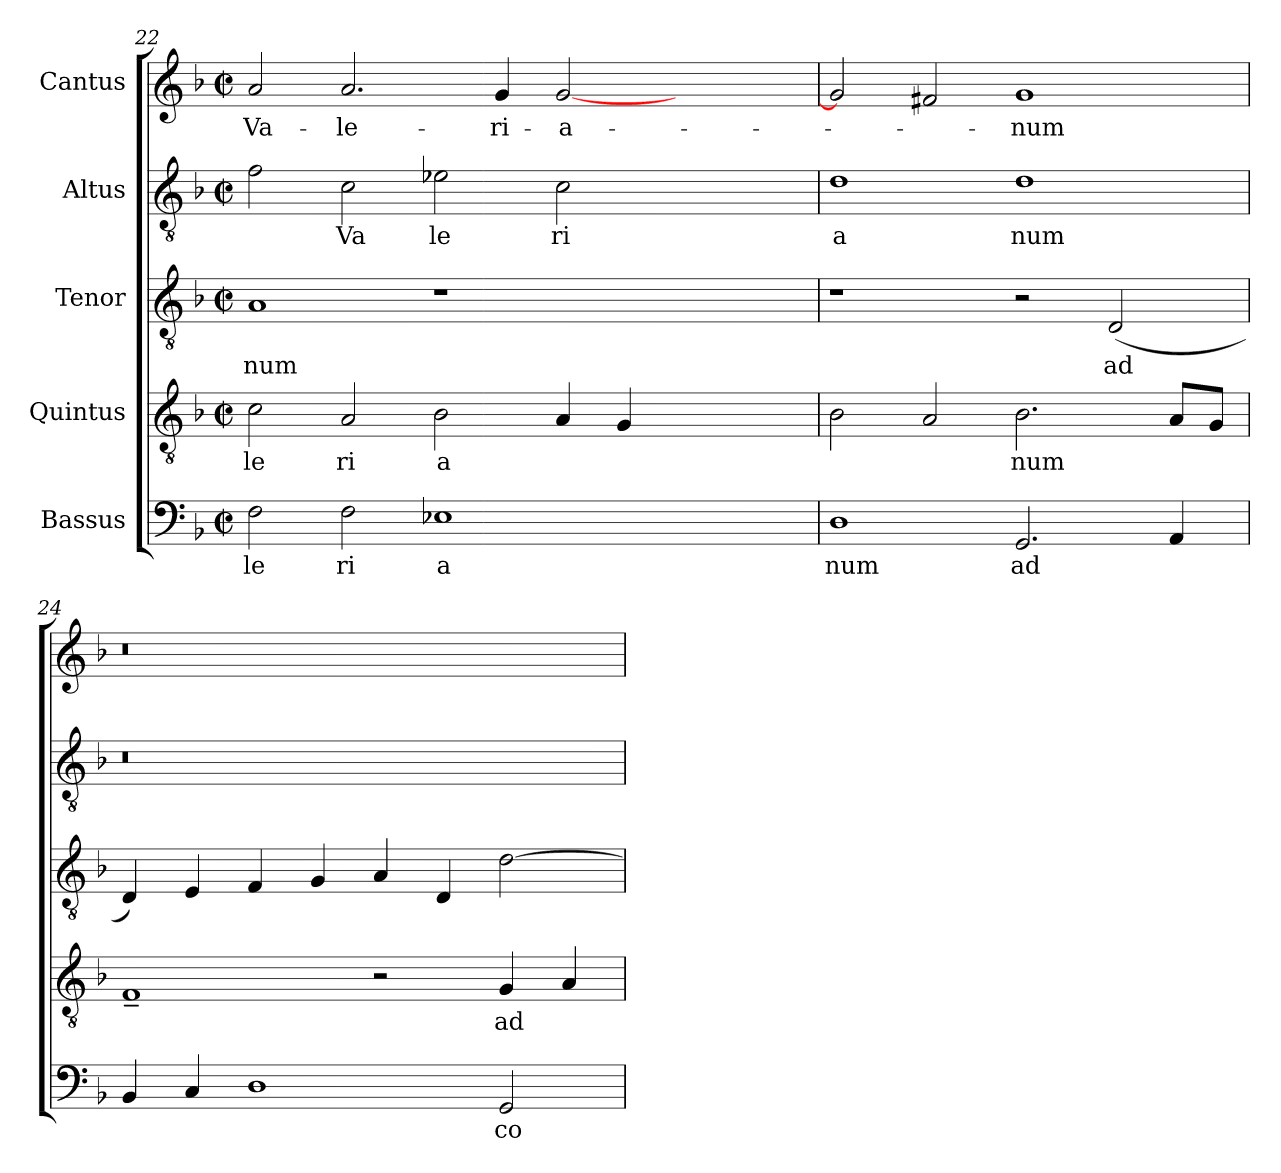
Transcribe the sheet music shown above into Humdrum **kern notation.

**kern	**text	**kern	**text	**kern	**text	**kern	**text	**kern	**text
*part5	*part5	*part4	*part4	*part3	*part3	*part2	*part2	*part1	*part1
*staff5	*staff5	*staff4	*staff4	*staff3	*staff3	*staff2	*staff2	*staff1	*staff1
*I"Bassus	*	*I"Quintus	*	*I"Tenor	*	*I"Altus	*	*I"Cantus	*
*clefF4	*	*clefGv2	*	*clefGv2	*	*clefGv2	*	*clefG2	*
*k[b-]	*	*k[b-]	*	*k[b-]	*	*k[b-]	*	*k[b-]	*
*F:	*	*F:	*	*F:	*	*F:	*	*F:	*
*M2/2	*	*M2/2	*	*M2/2	*	*M2/2	*	*M2/2	*
*met(c|)	*	*met(c|)	*	*met(c|)	*	*met(c|)	*	*met(c|)	*
=22	=22	=22	=22	=22	=22	=22	=22	=22	=22
!	!LO:LY:b:cj	!	!LO:LY:b:cj	!	!LO:LY:b:cj	!	!	!	!LO:LY:b:cj
2F\	le	2c\	le	1A	num	2f\	.	2a/	Va-
!	!LO:LY:b:cj	!	!LO:LY:b:cj	!	!	!	!LO:LY:b:cj	!	!LO:LY:b:cj
2F\	ri	2A/	ri	.	.	2c\	Va	2.a/	-le-
!	!LO:LY:b:cj	!	!LO:LY:b:cj	!LO:N:vis=1	!	!	!LO:LY:b:cj	!	!
1E-X	a	2B-\	a	0r	.	2e-X\	le	.	.
!	!	!	!	!	!	!	!	!	!LO:LY:b:cj
.	.	.	.	.	.	.	.	4g/	-ri-
!	!	!	!	!	!	!	!LO:LY:b:cj	!	!LO:LY:b:cj
.	.	4A/	.	.	.	2c\	ri	[<2g/	-a-
.	.	4G/	.	.	.	.	.	.	.
1ryy	.	1ryy	.	.	.	1ryy	.	1ryy	.
=23	=23	=23	=23	=23	=23	=23	=23	=23	=23
!	!LO:LY:b:cj	!	!	!	!	!	!LO:LY:b:cj	!	!
1D	num	2B-\	.	1r	.	1d	a	2g/]	.
.	.	2A/	.	.	.	.	.	2f#X/	.
!	!LO:LY:b:cj	!	!LO:LY:b	!	!	!	!LO:LY:b:cj	!	!LO:LY:b:cj
2.GG/	ad	2.B-\	num	2r	.	1d	num	1g	-num
!	!	!	!	!	!LO:LY:b:cj	!	!	!	!
.	.	.	.	(>2D/	ad	.	.	.	.
4AA/	.	8A/L	.	.	.	.	.	.	.
.	.	8G/J	.	.	.	.	.	.	.
!!LO:LB:g=z
=24	=24	=24	=24	=24	=24	=24	=24	=24	=24
4BB-/	.	1F~<	.	4D/)	.	0r	.	0r	.
4C/	.	.	.	4E/	.	.	.	.	.
1D	.	.	.	4F/	.	.	.	.	.
.	.	.	.	4G/	.	.	.	.	.
.	.	2r	.	4A/	.	.	.	.	.
.	.	.	.	4D/	.	.	.	.	.
!	!LO:LY:b:cj	!	!LO:LY:b	!	!	!	!	!	!
2GG/	co	4G/	ad	[>2d\	.	.	.	.	.
.	.	4A/	.	.	.	.	.	.	.
=	=	=	=	=	=	=	=	=	=
*-	*-	*-	*-	*-	*-	*-	*-	*-	*-
